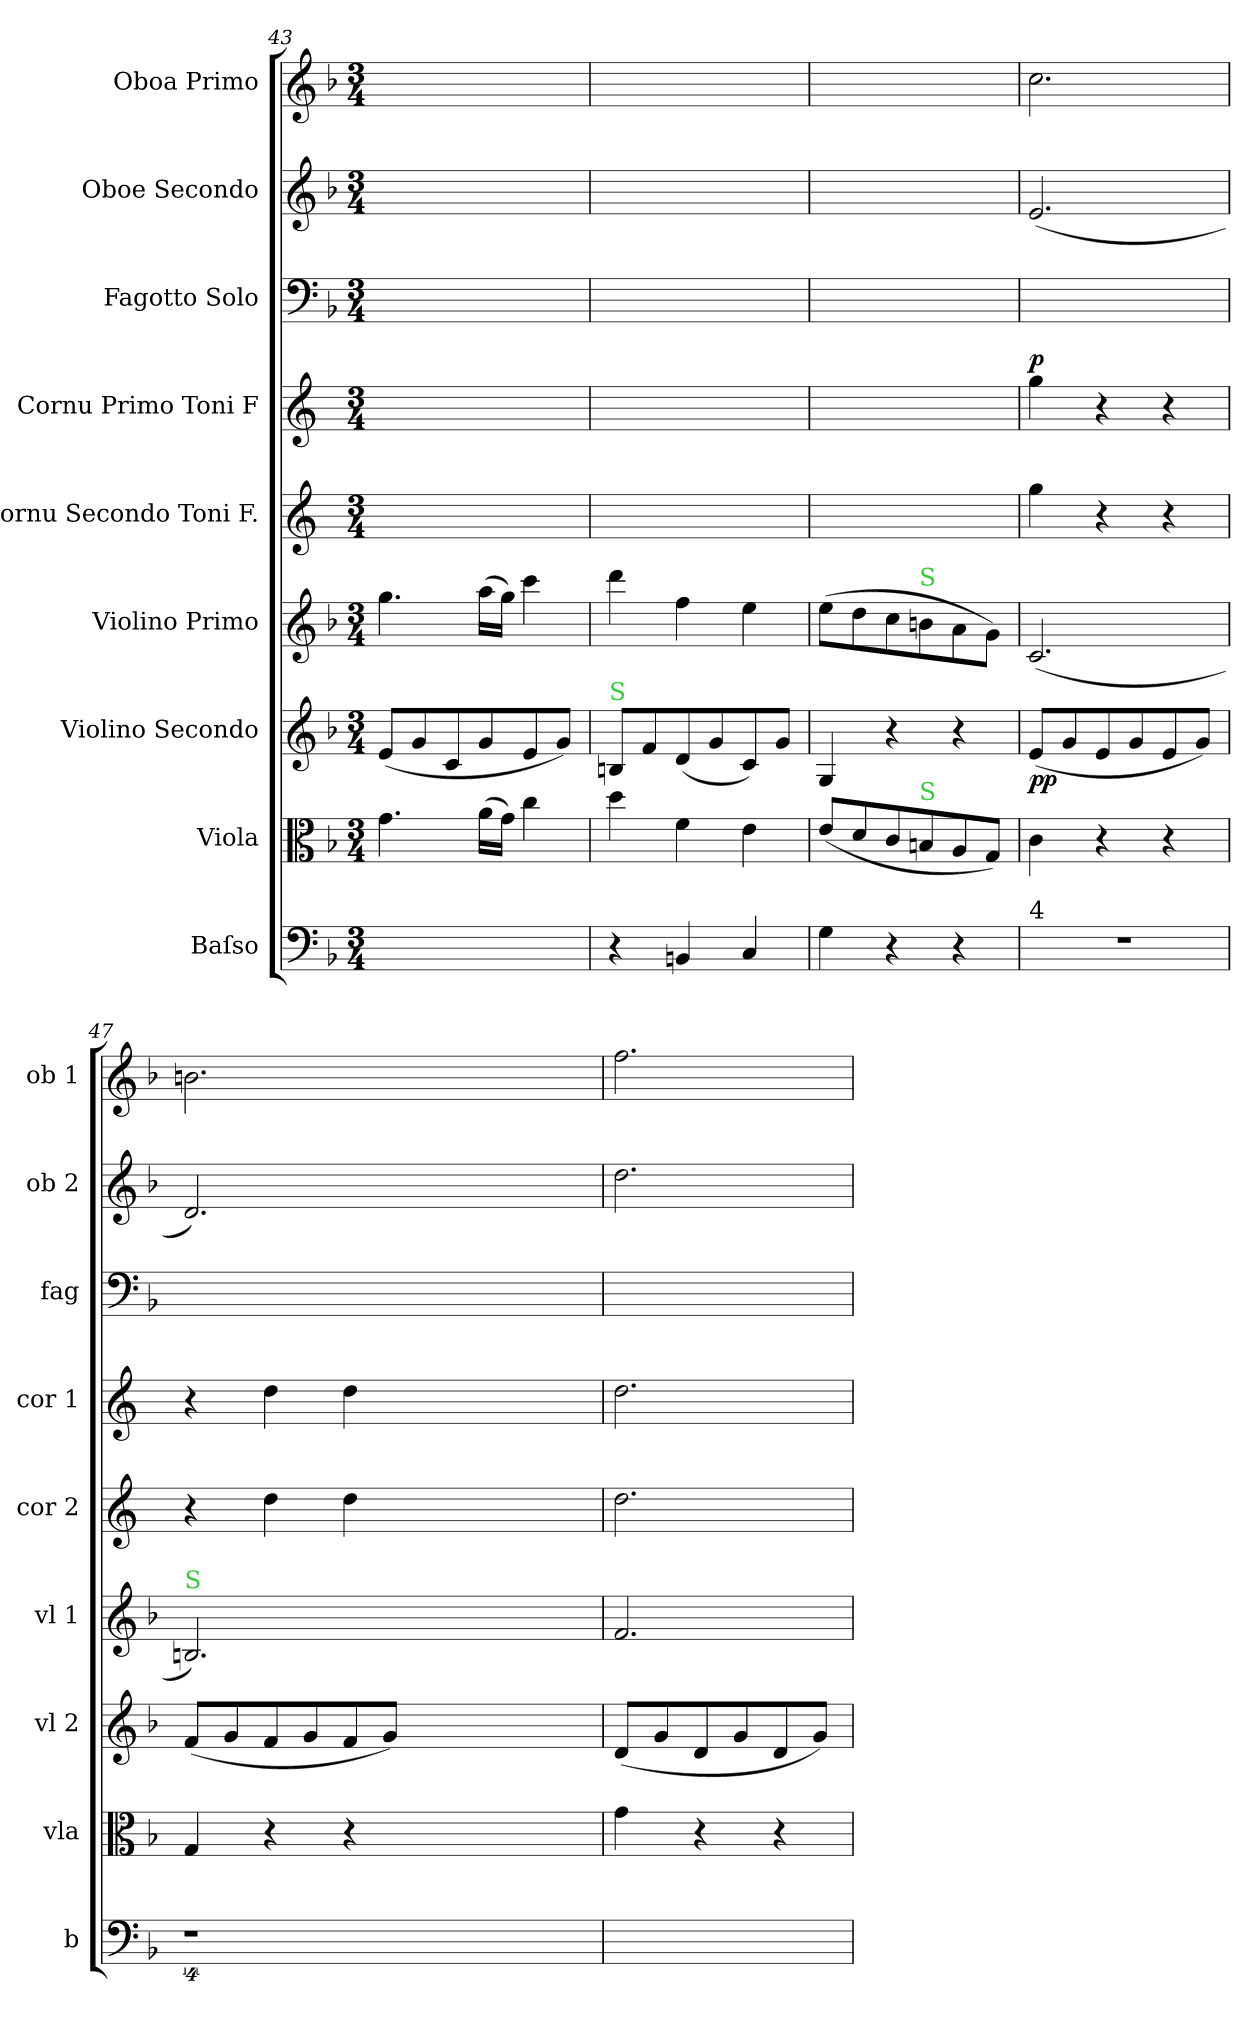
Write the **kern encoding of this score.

**kern	**kern	**kern	**dynam	**kern	**kern	**dynam	**kern	**dynam	**kern	**kern	**dynam	**kern	**dynam
*part9	*part8	*part7	*part7	*part6	*part5	*part5	*part4	*part4	*part3	*part2	*part2	*part1	*part1
*staff9	*staff8	*staff7	*staff7	*staff6	*staff5	*staff5	*staff4	*staff4	*staff3	*staff2	*staff2	*staff1	*staff1
*I"Baſso	*I"Viola	*I"Violino Secondo	*	*I"Violino Primo	*I"Cornu Secondo Toni F.	*	*I"Cornu Primo Toni F	*	*I"Fagotto Solo	*I"Oboe Secondo	*	*I"Oboa Primo	*
*I'b	*I'vla	*I'vl 2	*	*I'vl 1	*I'cor 2	*	*I'cor 1	*	*I'fag	*I'ob 2	*	*I'ob 1	*
*clefF4	*clefC3	*clefG2	*	*clefG2	*clefG2	*	*clefG2	*	*clefF4	*clefG2	*	*clefG2	*
*	*	*	*	*	*ITrd4c7	*	*ITrd4c7	*	*	*	*	*	*
*k[b-]	*k[b-]	*k[b-]	*	*k[b-]	*k[b-]	*	*k[b-]	*	*k[b-]	*k[b-]	*	*k[b-]	*
*F:	*F:	*F:	*	*F:	*F:	*	*F:	*	*F:	*F:	*	*F:	*
*M3/4	*M3/4	*M3/4	*	*M3/4	*M3/4	*	*M3/4	*	*M3/4	*M3/4	*	*M3/4	*
=43	=43	=43	=43	=43	=43	=43	=43	=43	=43	=43	=43	=43	=43
2.ryy	4.g\	(8e/L	.	4.gg\	2.ryy	.	2.ryy	.	2.ryy	2.ryy	.	2.ryy	.
.	.	8g/	.	.	.	.	.	.	.	.	.	.	.
.	.	8c/	.	.	.	.	.	.	.	.	.	.	.
.	(16a\LL	8g/	.	(16aa\LL	.	.	.	.	.	.	.	.	.
.	16g\JJ)	.	.	16gg\JJ)	.	.	.	.	.	.	.	.	.
.	4cc\	8e/	.	4ccc\	.	.	.	.	.	.	.	.	.
.	.	8g/J)	.	.	.	.	.	.	.	.	.	.	.
=44	=44	=44	=44	=44	=44	=44	=44	=44	=44	=44	=44	=44	=44
!	!	!LO:TX:a:color=limegreen:t=S	!	!	!	!	!	!	!	!	!	!	!
4r	4dd\	8Bn/L	.	4ddd\	2.ryy	.	2.ryy	.	2.ryy	2.ryy	.	2.ryy	.
.	.	8f/	.	.	.	.	.	.	.	.	.	.	.
4BBn/	4f\	(8d/	.	4ff\	.	.	.	.	.	.	.	.	.
.	.	8g/	.	.	.	.	.	.	.	.	.	.	.
4C/	4e\	8c/)	.	4ee\	.	.	.	.	.	.	.	.	.
.	.	8g/J	.	.	.	.	.	.	.	.	.	.	.
=45	=45	=45	=45	=45	=45	=45	=45	=45	=45	=45	=45	=45	=45
4G\	(8e/L	4G/	.	(8ee\L	2.ryy	.	2.ryy	.	2.ryy	2.ryy	.	2.ryy	.
.	8d/	.	.	8dd\	.	.	.	.	.	.	.	.	.
4r	8c/	4r	.	8cc\	.	.	.	.	.	.	.	.	.
!	!	!	!	!LO:TX:a:color=limegreen:t=S	!	!	!	!	!	!	!	!	!
!	!LO:TX:a:color=limegreen:t=S	!	!	!	!	!	!	!	!	!	!	!	!
.	8Bn/	.	.	8bn\	.	.	.	.	.	.	.	.	.
4r	8A/	4r	.	8a\	.	.	.	.	.	.	.	.	.
.	8G/J)	.	.	8g\J)	.	.	.	.	.	.	.	.	.
=46	=46	=46	=46	=46	=46	=46	=46	=46	=46	=46	=46	=46	=46
!LO:TX:a:t=4	!	!	!	!	!	!	!	!	!	!	!	!	!
!	!	!	!	!	!	!LO:DY:b	!	!LO:DY:a	!	!	!LO:DY:b	!	!LO:DY:b
2.r	4c\	(8e/L	pp	(2.c/	4cc\	pia	4cc\	p	2.ryy	(2.e/	pia	2.cc\	dolce p&colon;
.	.	8g/	.	.	.	.	.	.	.	.	.	.	.
.	4r	8e/	.	.	4r	.	4r	.	.	.	.	.	.
.	.	8g/	.	.	.	.	.	.	.	.	.	.	.
.	4r	8e/	.	.	4r	.	4r	.	.	.	.	.	.
.	.	8g/J)	.	.	.	.	.	.	.	.	.	.	.
=47	=47	=47	=47	=47	=47	=47	=47	=47	=47	=47	=47	=47	=47
!	!	!	!	!LO:TX:a:color=limegreen:t=S	!	!	!	!	!	!	!	!	!
4%9r	4G/	(8f/L	.	2.Bn/)	4r	.	4r	.	2.ryy	2.d/)	.	2.bn\	.
.	.	8g/	.	.	.	.	.	.	.	.	.	.	.
.	4r	8f/	.	.	4g\	.	4g\	.	.	.	.	.	.
.	.	8g/	.	.	.	.	.	.	.	.	.	.	.
.	4r	8f/	.	.	4g\	.	4g\	.	.	.	.	.	.
.	.	8g/J)	.	.	.	.	.	.	.	.	.	.	.
.	1.ryy	1.ryy	.	1.ryy	1.ryy	.	1.ryy	.	1.ryy	1.ryy	.	1.ryy	.
=48	=48	=48	=48	=48	=48	=48	=48	=48	=48	=48	=48	=48	=48
2.ryy	4g\	(8d/L	.	2.f/	2.g\	.	2.g\	.	2.ryy	2.dd\	.	2.ff\	.
.	.	8g/	.	.	.	.	.	.	.	.	.	.	.
.	4r	8d/	.	.	.	.	.	.	.	.	.	.	.
.	.	8g/	.	.	.	.	.	.	.	.	.	.	.
.	4r	8d/	.	.	.	.	.	.	.	.	.	.	.
.	.	8g/J)	.	.	.	.	.	.	.	.	.	.	.
=	=	=	=	=	=	=	=	=	=	=	=	=	=
*-	*-	*-	*-	*-	*-	*-	*-	*-	*-	*-	*-	*-	*-
